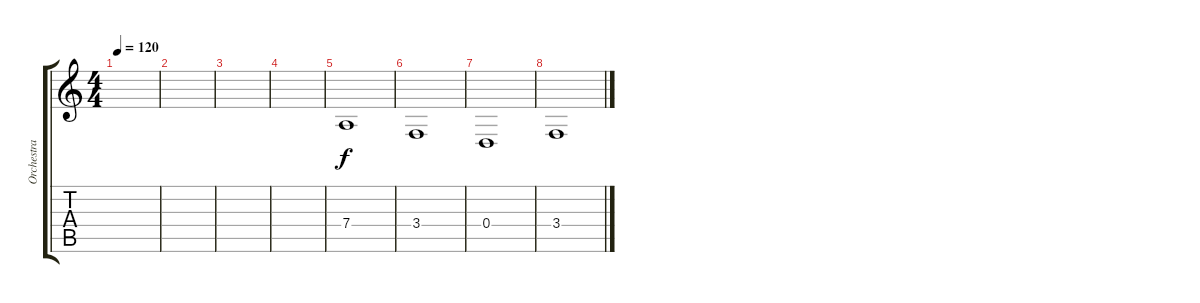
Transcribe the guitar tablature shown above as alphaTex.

\track ("Orchestra" "Orchestra") {instrument orchestrahit}
\staff {score tabs}
\tuning (E4 B3 G3 D3 A2 E2) {hide}
\ts (4 4)
\tempo 120
\clef g2
\ks c
|
|
|
|
7.4.1 |
3.4.1 |
0.4.1 |
3.4.1
